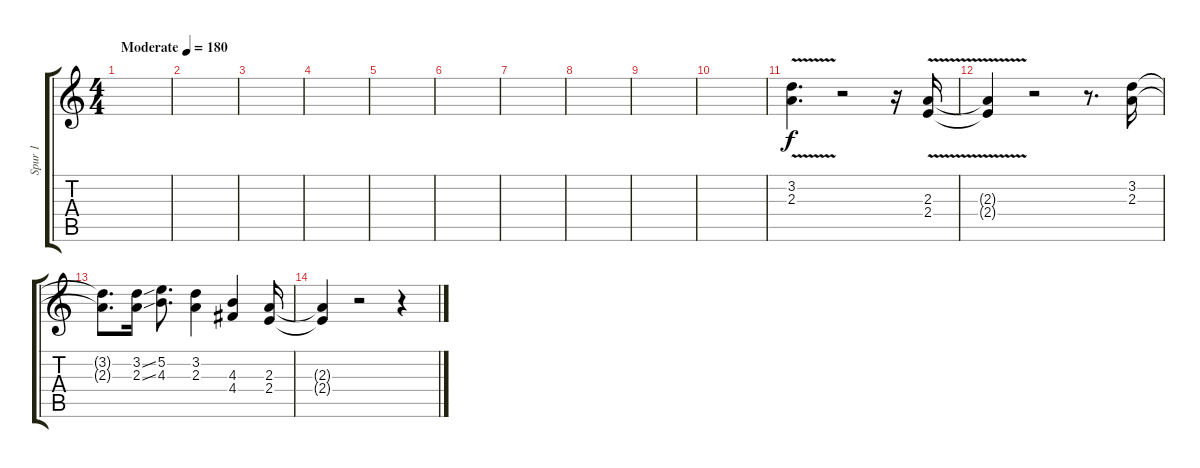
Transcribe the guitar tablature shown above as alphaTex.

\track ("Spur 1" "Spur 1") {instrument distortionguitar}
\staff {score tabs}
\tuning (E4 B3 G3 D3 A2 E2) {hide}
\ts (4 4)
\tempo (180 "Moderate")
\clef g2
\ks c
|
|
|
|
|
|
|
|
|
|
(3.2{v} 2.3{v}).4{d} r.2 r.16 (2.3{v} 2.4{v}).16 |
(2.3{t} 2.4{t}).4 r.2 r.8{d} (3.2 2.3).16 |
(3.2{t} 2.3{t}).8{d} (3.2{ss} 2.3{ss}).16 (5.2 4.3).8{d} (3.2 2.3).4 (4.3 4.4).4 (2.3 2.4).16 |
(2.3{t} 2.4{t}).4 r.2 r.4
